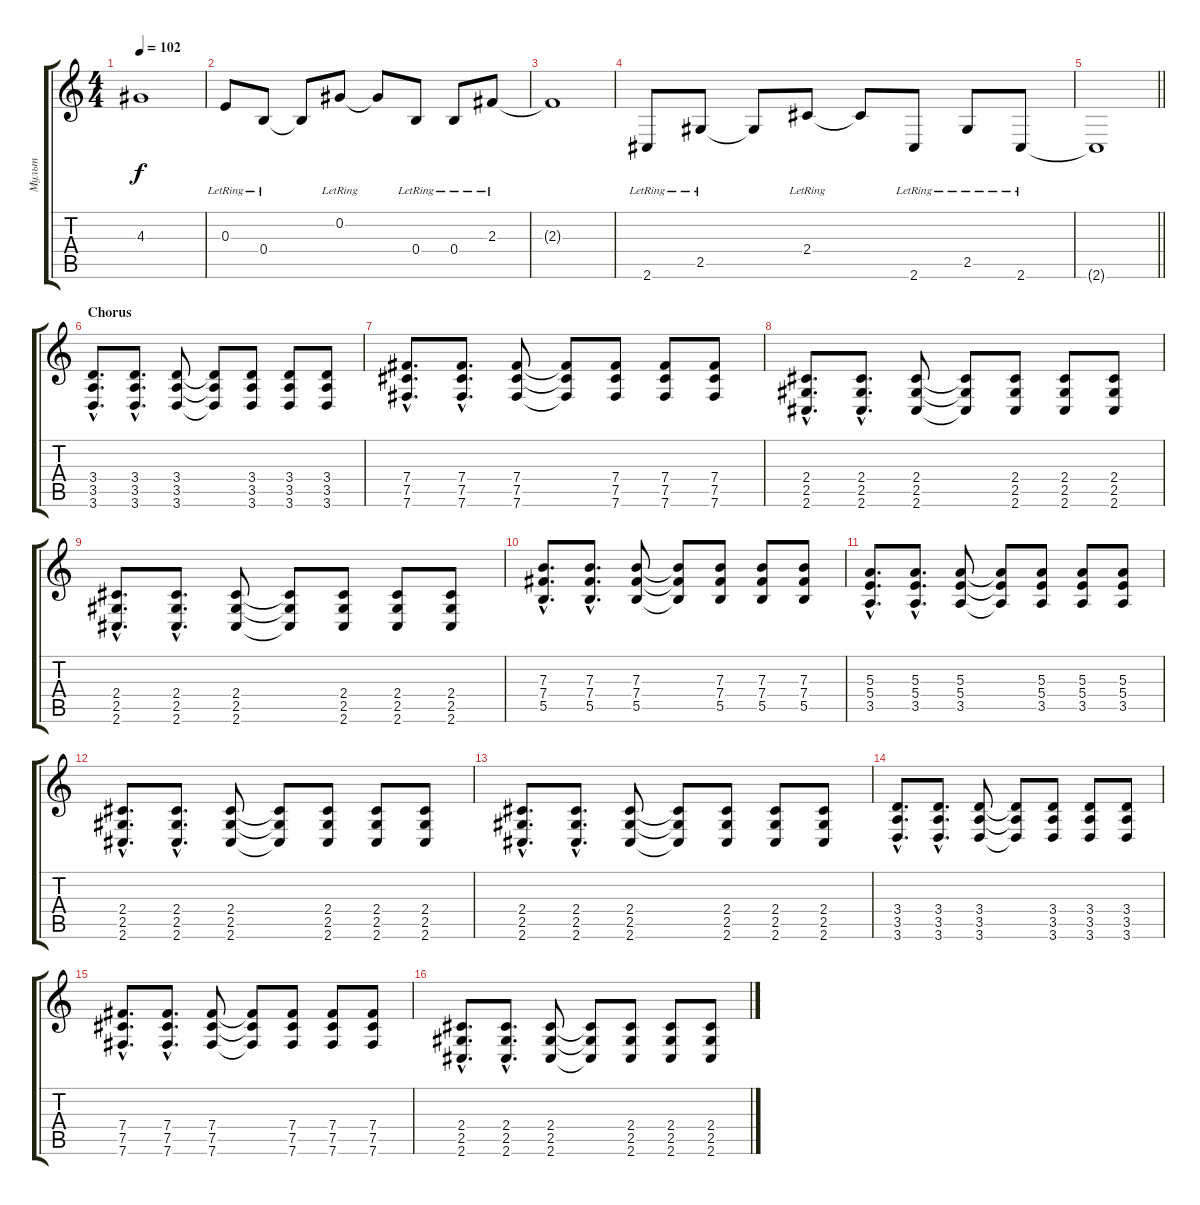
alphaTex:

\track ("Мульт" "Мульт") {instrument electricguitarclean}
\staff {score tabs}
\tuning (Db4 Ab3 E3 B2 Gb2 B1) {hide}
\ts (4 4)
\tempo 102
\clef g2
\ks c
4.3{t}.1{dy f} |
0.3{lr}.8 0.4{lr}.8 0.4{t}.8 0.2{lr}.8 0.2{t}.8 0.4{lr}.8 0.4{lr}.8 2.3{lr}.8 |
2.3{t}.1 |
2.6{lr}.8 2.5{lr}.8 2.5{t}.8 2.4{lr}.8 2.4{t}.8 2.6{lr}.8 2.5{lr}.8 2.6{lr}.8 |
\barLineRight lightlight
2.6{t}.1 |
\section ("" "Chorus")
(3.4{hac} 3.5{hac} 3.6{hac}).8{d balance 0 instrument distortionguitar} (3.4{hac} 3.5{hac} 3.6{hac}).8{d} (3.4 3.5 3.6).8 (3.4{t} 3.5{t} 3.6{t}).8 (3.4 3.5 3.6).8 (3.4 3.5 3.6).8 (3.4 3.5 3.6).8 |
(7.4{hac} 7.5{hac} 7.6{hac}).8{d} (7.4{hac} 7.5{hac} 7.6{hac}).8{d} (7.4 7.5 7.6).8 (7.4{t} 7.5{t} 7.6{t}).8 (7.4 7.5 7.6).8 (7.4 7.5 7.6).8 (7.4 7.5 7.6).8 |
(2.4{hac} 2.5{hac} 2.6{hac}).8{d} (2.4{hac} 2.5{hac} 2.6{hac}).8{d} (2.4 2.5 2.6).8 (2.4{t} 2.5{t} 2.6{t}).8 (2.4 2.5 2.6).8 (2.4 2.5 2.6).8 (2.4 2.5 2.6).8 |
(2.4{hac} 2.5{hac} 2.6{hac}).8{d} (2.4{hac} 2.5{hac} 2.6{hac}).8{d} (2.4 2.5 2.6).8 (2.4{t} 2.5{t} 2.6{t}).8 (2.4 2.5 2.6).8 (2.4 2.5 2.6).8 (2.4 2.5 2.6).8 |
(7.3{hac} 7.4{hac} 5.5{hac}).8{d} (7.3{hac} 7.4{hac} 5.5{hac}).8{d} (7.3 7.4 5.5).8 (7.3{t} 7.4{t} 5.5{t}).8 (7.3 7.4 5.5).8 (7.3 7.4 5.5).8 (7.3 7.4 5.5).8 |
(5.3{hac} 5.4{hac} 3.5{hac}).8{d} (5.3{hac} 5.4{hac} 3.5{hac}).8{d} (5.3 5.4 3.5).8 (5.3{t} 5.4{t} 3.5{t}).8 (5.3 5.4 3.5).8 (5.3 5.4 3.5).8 (5.3 5.4 3.5).8 |
(2.4{hac} 2.5{hac} 2.6{hac}).8{d} (2.4{hac} 2.5{hac} 2.6{hac}).8{d} (2.4 2.5 2.6).8 (2.4{t} 2.5{t} 2.6{t}).8 (2.4 2.5 2.6).8 (2.4 2.5 2.6).8 (2.4 2.5 2.6).8 |
(2.4{hac} 2.5{hac} 2.6{hac}).8{d} (2.4{hac} 2.5{hac} 2.6{hac}).8{d} (2.4 2.5 2.6).8 (2.4{t} 2.5{t} 2.6{t}).8 (2.4 2.5 2.6).8 (2.4 2.5 2.6).8 (2.4 2.5 2.6).8 |
(3.4{hac} 3.5{hac} 3.6{hac}).8{d} (3.4{hac} 3.5{hac} 3.6{hac}).8{d} (3.4 3.5 3.6).8 (3.4{t} 3.5{t} 3.6{t}).8 (3.4 3.5 3.6).8 (3.4 3.5 3.6).8 (3.4 3.5 3.6).8 |
(7.4{hac} 7.5{hac} 7.6{hac}).8{d} (7.4{hac} 7.5{hac} 7.6{hac}).8{d} (7.4 7.5 7.6).8 (7.4{t} 7.5{t} 7.6{t}).8 (7.4 7.5 7.6).8 (7.4 7.5 7.6).8 (7.4 7.5 7.6).8 |
(2.4{hac} 2.5{hac} 2.6{hac}).8{d} (2.4{hac} 2.5{hac} 2.6{hac}).8{d} (2.4 2.5 2.6).8 (2.4{t} 2.5{t} 2.6{t}).8 (2.4 2.5 2.6).8 (2.4 2.5 2.6).8 (2.4 2.5 2.6).8
